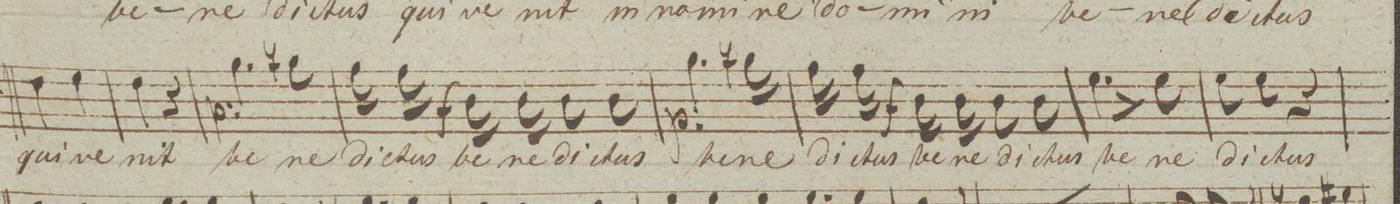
**kern	**text	**dynam
*I"Tenore.	*	*
*clefC4	*	*
*k[f#c#g#]	*	*
*M2/4	*	*
4c#\	qui	.
4d\	ve-	.
=45	=45	=45
4c#\	-nit	.
4r	.	.
=46	=46	=46
4.f#\	be-	p
8fn\	-ne-	.
=47	=47	=47
16e\	-di-	.
16e\	-ctus	.
16A\	be-	f
16A\	-ne-	.
8A\	-di-	.
8A\	-ctus	.
=48	=48	=48
4..f#\	be-	p
16fn\	-ne-	.
=49	=49	=49
16e\	-di-	.
16e\	-ctus	.
16A\	be-	f
16A\	-ne-	.
8A\	-di-	.
8A\	-ctus	.
=50	=50	=50
4.d^<\	be-	.
8d\	-ne-	.
=51	=51	=51
8d\	-di-	.
8d\	-ctus	.
4r	.	.
=52	=52	=52
*-	*-	*-
